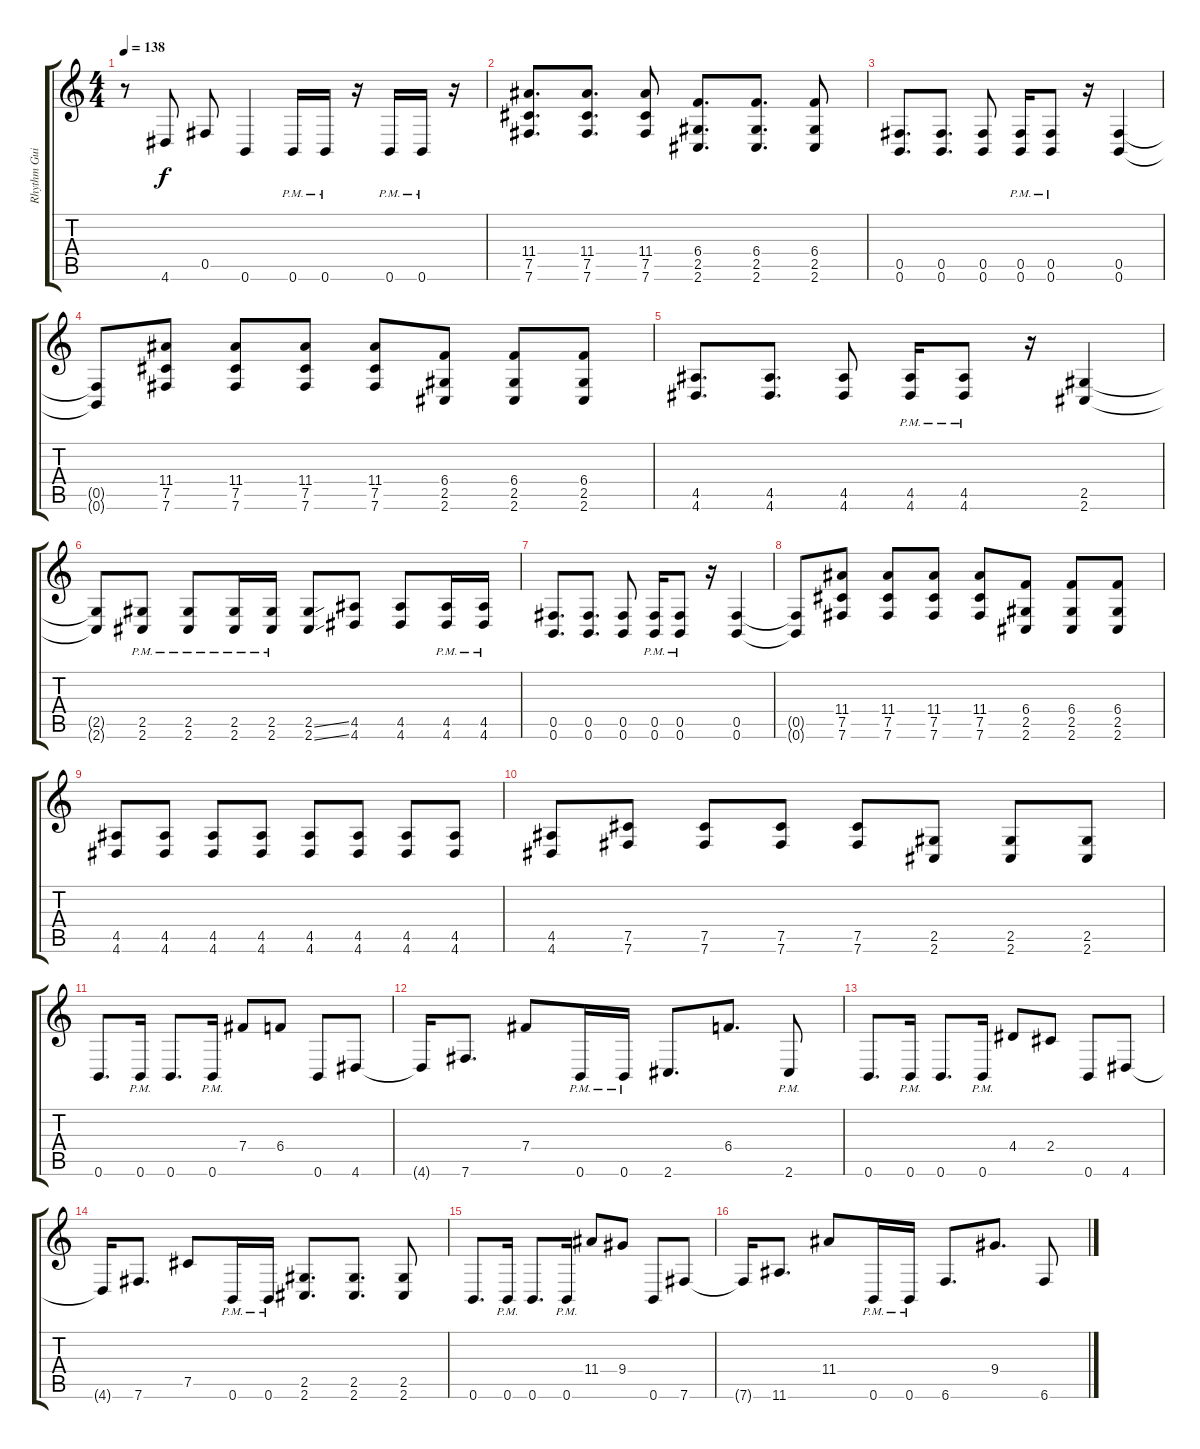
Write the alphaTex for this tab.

\track ("Rhythm Guitar 1" "Rhythm Gui") {instrument distortionguitar}
\staff {score tabs}
\tuning (Db4 Ab3 E3 B2 Gb2 B1) {hide}
\ts (4 4)
\tempo 138
\clef g2
\ks c
r.8{dy f} 4.6.8 0.5.8 0.6.4 0.6{pm}.16 0.6{pm}.16 r.16 0.6{pm}.16 0.6{pm}.16 r.16 |
(11.4 7.5 7.6).8{d} (11.4 7.5 7.6).8{d} (11.4 7.5 7.6).8 (6.4 2.5 2.6).8{d} (6.4 2.5 2.6).8{d} (6.4 2.5 2.6).8 |
(0.5 0.6).8{d} (0.5 0.6).8{d} (0.5 0.6).8 (0.5{pm} 0.6{pm}).16 (0.5{pm} 0.6{pm}).8 r.16 (0.5 0.6).4 |
(0.5{t} 0.6{t}).8 (11.4 7.5 7.6).8 (11.4 7.5 7.6).8 (11.4 7.5 7.6).8 (11.4 7.5 7.6).8 (6.4 2.5 2.6).8 (6.4 2.5 2.6).8 (6.4 2.5 2.6).8 |
(4.5 4.6).8{d} (4.5 4.6).8{d} (4.5 4.6).8 (4.5{pm} 4.6{pm}).16 (4.5{pm} 4.6{pm}).8 r.16 (2.5 2.6).4 |
(2.5{t} 2.6{t}).8 (2.5{pm} 2.6{pm}).8 (2.5{pm} 2.6{pm}).8 (2.5{pm} 2.6{pm}).16 (2.5 2.6{pm}).16 (2.5{ss} 2.6{ss}).8 (4.5 4.6).8 (4.5 4.6).8 (4.5{pm} 4.6{pm}).16 (4.5{pm} 4.6{pm}).16 |
(0.5 0.6).8{d} (0.5 0.6).8{d} (0.5 0.6).8 (0.5{pm} 0.6{pm}).16 (0.5{pm} 0.6{pm}).8 r.16 (0.5 0.6).4 |
(0.5{t} 0.6{t}).8 (11.4 7.5 7.6).8 (11.4 7.5 7.6).8 (11.4 7.5 7.6).8 (11.4 7.5 7.6).8 (6.4 2.5 2.6).8 (6.4 2.5 2.6).8 (6.4 2.5 2.6).8 |
(4.5 4.6).8 (4.5 4.6).8 (4.5 4.6).8 (4.5 4.6).8 (4.5 4.6).8 (4.5 4.6).8 (4.5 4.6).8 (4.5 4.6).8 |
(4.5 4.6).8 (7.5 7.6).8 (7.5 7.6).8 (7.5 7.6).8 (7.5 7.6).8 (2.5 2.6).8 (2.5 2.6).8 (2.5 2.6).8 |
0.6.8{d} 0.6{pm}.16 0.6.8{d} 0.6{pm}.16 7.4.8 6.4.8 0.6.8 4.6.8 |
4.6{t}.16 7.6.8{d} 7.4.8 0.6{pm}.16 0.6{pm}.16 2.6.8{d} 6.4.8{d} 2.6{pm}.8 |
0.6.8{d} 0.6{pm}.16 0.6.8{d} 0.6{pm}.16 4.4.8 2.4.8 0.6.8 4.6.8 |
4.6{t}.16 7.6.8{d} 7.5.8 0.6{pm}.16 0.6{pm}.16 (2.5 2.6).8{d} (2.5 2.6).8{d} (2.5 2.6).8 |
0.6.8{d} 0.6{pm}.16 0.6.8{d} 0.6{pm}.16 11.4.8 9.4.8 0.6.8 7.6.8 |
7.6{t}.16 11.6.8{d} 11.4.8 0.6{pm}.16 0.6{pm}.16 6.6.8{d} 9.4.8{d} 6.6.8
